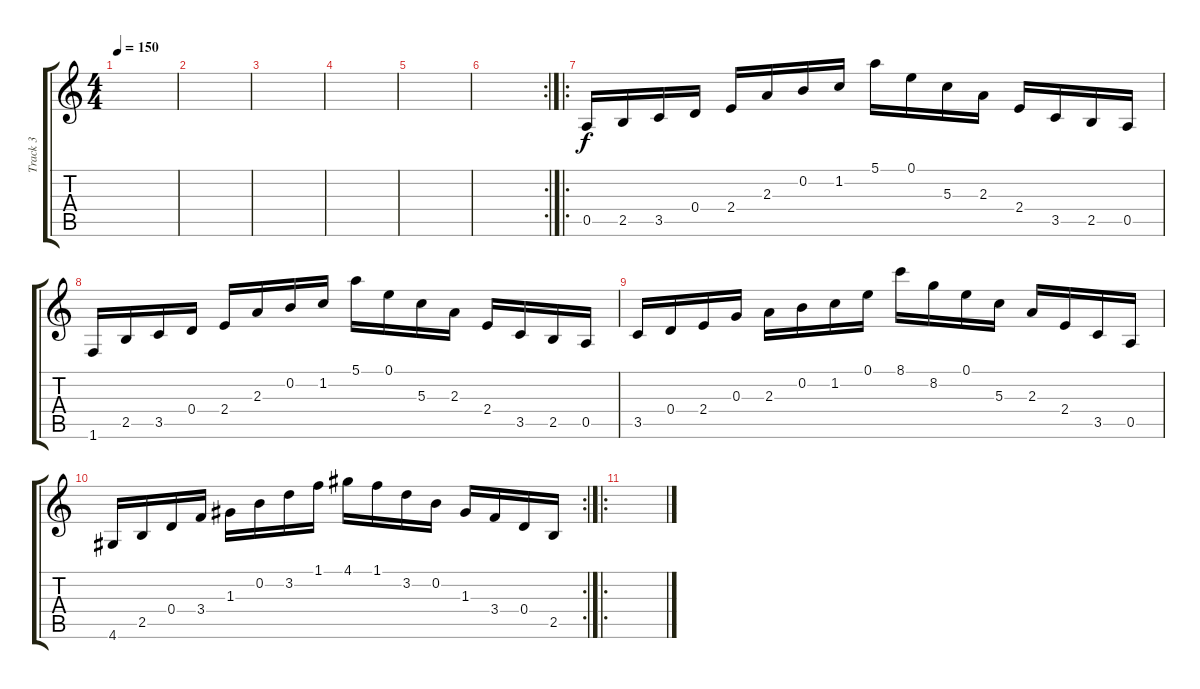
\track ("Track 3" "Track 3") {instrument pizzicatostrings}
\staff {score tabs}
\tuning (E5 B4 G4 D4 A3 E3) {hide}
\ts (4 4)
\tempo 150
\clef g2
\ks c
|
|
|
|
|
\rc 2
|
\ro
0.5.16{balance 8 instrument brightacousticpiano} 2.5.16 3.5.16 0.4.16 2.4.16 2.3.16 0.2.16 1.2.16 5.1.16 0.1.16 5.3.16 2.3.16 2.4.16 3.5.16 2.5.16 0.5.16 |
1.6.16 2.5.16 3.5.16 0.4.16 2.4.16 2.3.16 0.2.16 1.2.16 5.1.16 0.1.16 5.3.16 2.3.16 2.4.16 3.5.16 2.5.16 0.5.16 |
3.5.16 0.4.16 2.4.16 0.3.16 2.3.16 0.2.16 1.2.16 0.1.16 8.1.16 8.2.16 0.1.16 5.3.16 2.3.16 2.4.16 3.5.16 0.5.16 |
\rc 2
4.6.16 2.5.16 0.4.16 3.4.16 1.3.16 0.2.16 3.2.16 1.1.16 4.1.16 1.1.16 3.2.16 0.2.16 1.3.16 3.4.16 0.4.16 2.5.16 |
\ro
